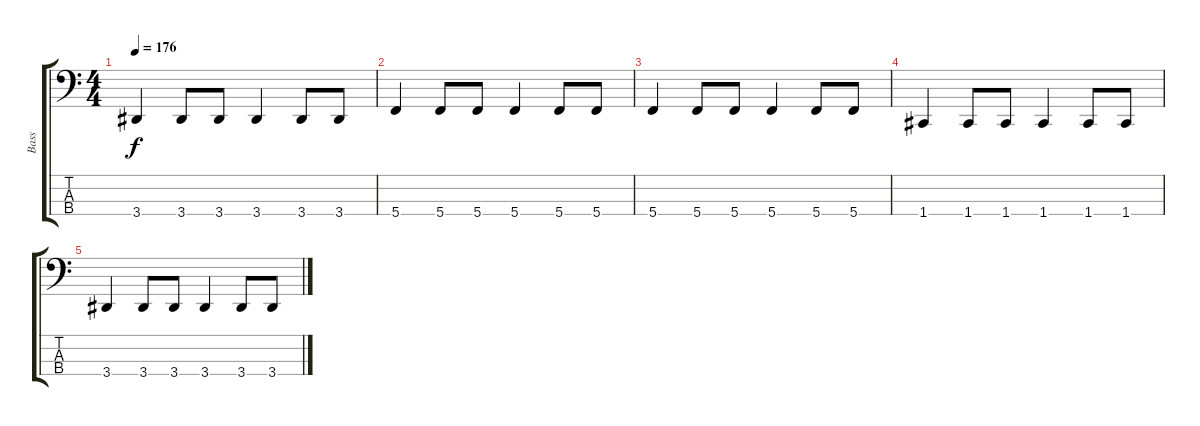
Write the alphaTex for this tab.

\track ("Bass" "Bass") {instrument electricbassfinger}
\staff {score tabs}
\tuning (Eb2 Bb1 F1 C1) {hide}
\ts (4 4)
\tempo 176
\clef f4
\ks c
3.4.4{dy f} 3.4.8 3.4.8 3.4.4 3.4.8 3.4.8 |
5.4.4 5.4.8 5.4.8 5.4.4 5.4.8 5.4.8 |
5.4.4 5.4.8 5.4.8 5.4.4 5.4.8 5.4.8 |
1.4.4 1.4.8 1.4.8 1.4.4 1.4.8 1.4.8 |
3.4.4 3.4.8 3.4.8 3.4.4 3.4.8 3.4.8
